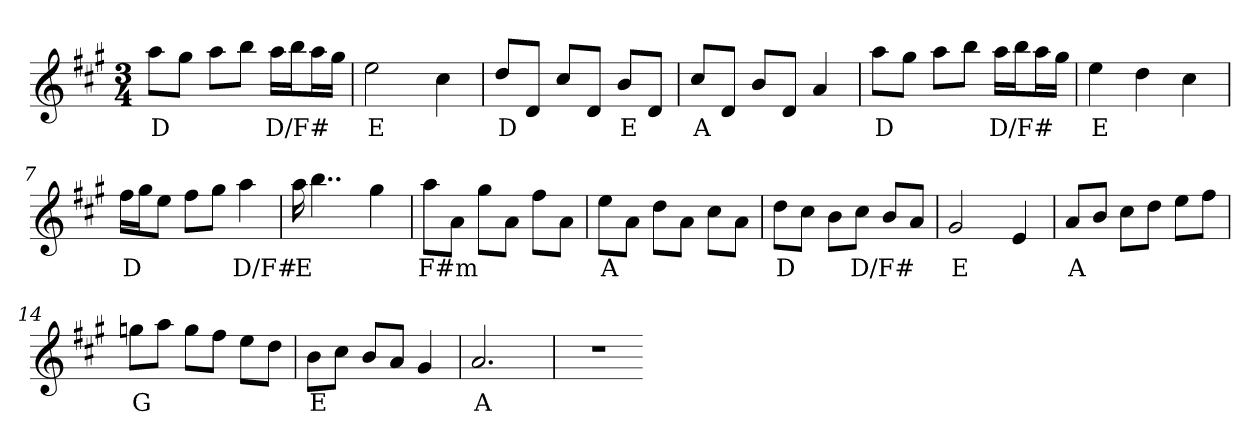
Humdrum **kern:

**kern	**text
*part1	*part1
*staff1	*staff1
*clefG2	*
*k[f#c#g#]	*
*M3/4	*
=1	=1
8aa\L	D
8gg#\J	.
8aa\L	.
8bb\J	.
16aa\LL	D/F#
16bb\J	.
16aa\L	.
16gg#\JJ	.
=2	=2
2ee	E
4cc#	.
=3	=3
8dd/L	D
8d/J	.
8cc#/L	.
8d/J	.
8b/L	E
8d/J	.
=4	=4
8cc#/L	A
8d/J	.
8b/L	.
8d/J	.
4a	.
=5	=5
8aa\L	D
8gg#\J	.
8aa\L	.
8bb\J	.
16aa\LL	D/F#
16bb\J	.
16aa\L	.
16gg#\JJ	.
=6	=6
4ee	E
4dd	.
4cc#	.
=7	=7
16ff#\LL	D
16gg#\J	.
8ee\J	.
8ff#\L	.
8gg#\J	.
4aa	D/F#
=8	=8
16aa	E
4..bb	.
4gg#	.
=9	=9
8aa\L	F#m
8a\J	.
8gg#\L	.
8a\J	.
8ff#\L	.
8a\J	.
=10	=10
8ee\L	A
8a\J	.
8dd\L	.
8a\J	.
8cc#\L	.
8a\J	.
=11	=11
8dd\L	D
8cc#\J	.
8b\L	.
8cc#\J	D/F#
8b/L	.
8a/J	.
=12	=12
2g#	E
4e	.
=13	=13
8a/L	A
8b/J	.
8cc#\L	.
8dd\J	.
8ee\L	.
8ff#\J	.
=14	=14
8ggn\L	G
8aa\J	.
8gg\L	.
8ff#\J	.
8ee\L	.
8dd\J	.
=15	=15
8b\L	E
8cc#\J	.
8b/L	.
8a/J	.
4g#	.
=16	=16
2.a	A
=17	=17
2.r	.
=-	=-
*-	*-
